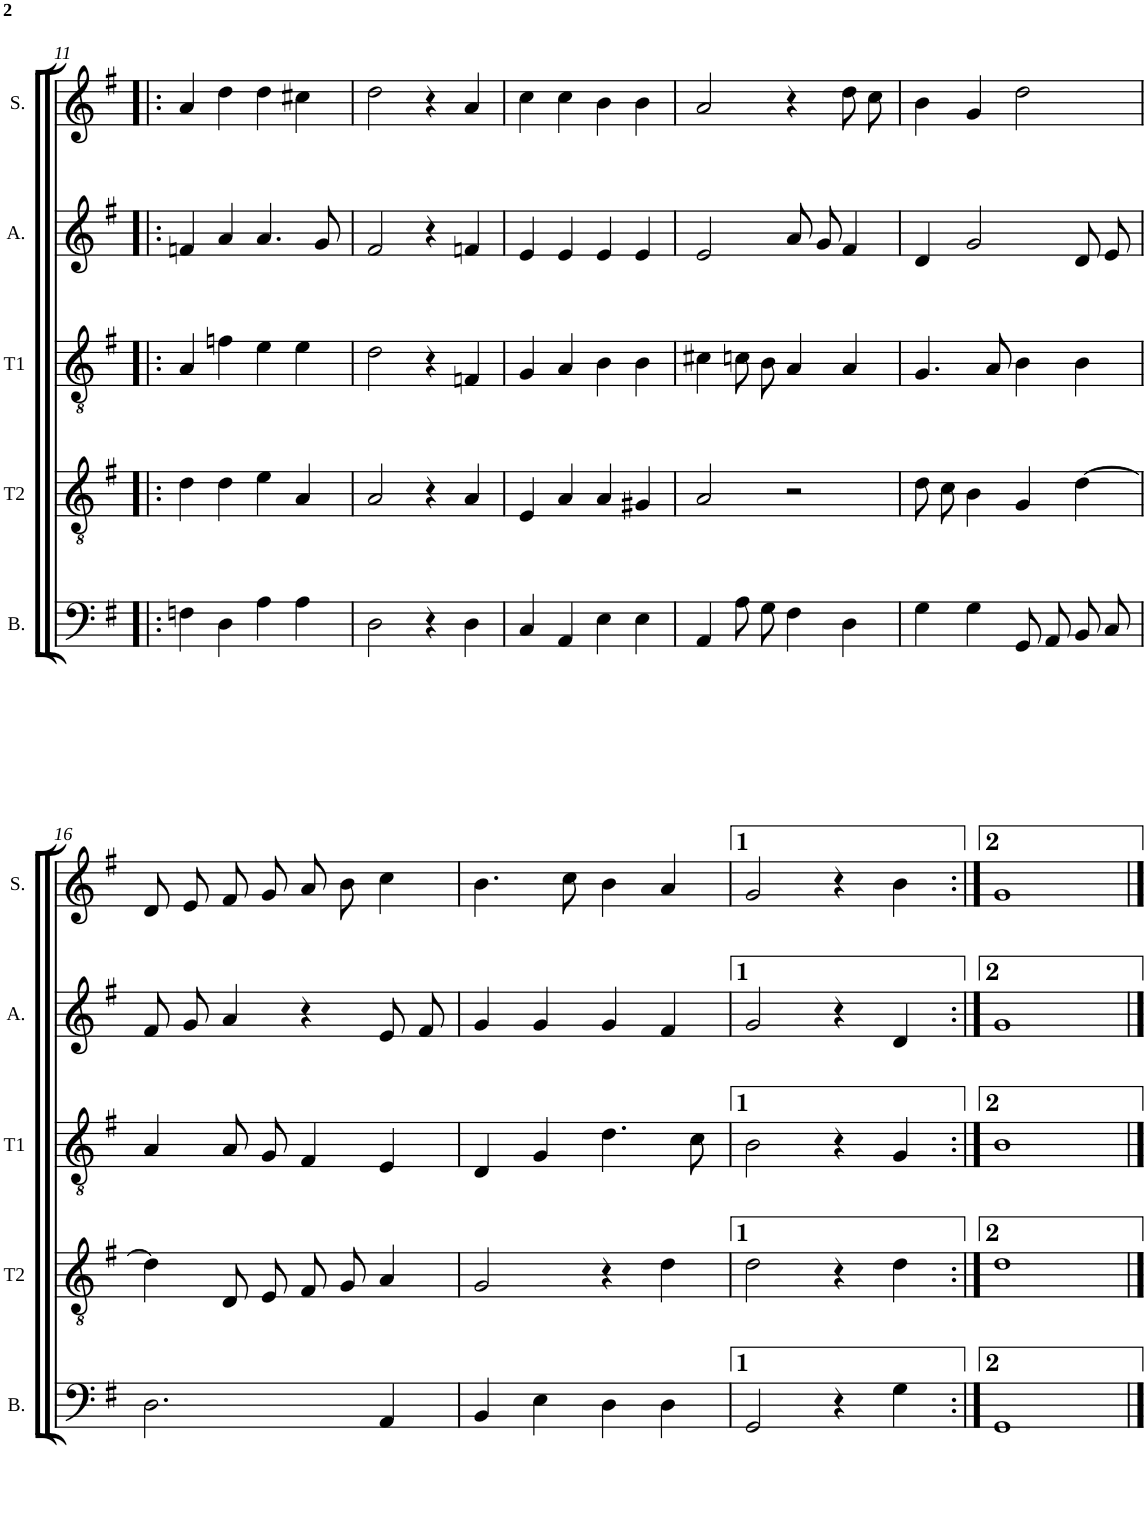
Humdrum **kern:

**kern	**kern	**kern	**kern	**kern
*part5	*part4	*part3	*part2	*part1
*staff5	*staff4	*staff3	*staff2	*staff1
*I"Bass	*I"Tenor 2	*I"Tenor 1	*I"Alto	*I"Soprano
*I'B.	*I'T2	*I'T1	*I'A.	*I'S.
!!LO:PB:g=z
*clefF4	*clefGv2	*clefGv2	*clefG2	*clefG2
*k[f#]	*k[f#]	*k[f#]	*k[f#]	*k[f#]
*G:	*G:	*G:	*G:	*G:
*M2/2	*M2/2	*M2/2	*M2/2	*M2/2
*met(c|)	*met(c|)	*met(c|)	*met(c|)	*met(c|)
=11!|:	=11!|:	=11!|:	=11!|:	=11!|:
4Fn\	4d\	4A/	4fn/	4a/
4D\	4d\	4fn\	4a/	4dd\
4A\	4e\	4e\	4.a/	4dd\
4A\	4A/	4e\	.	4cc#X\
.	.	.	8g/	.
=12	=12	=12	=12	=12
2D\	2A/	2d\	2f#/	2dd\
4r	4r	4r	4r	4r
4D\	4A/	4Fn/	4fn/	4a/
=13	=13	=13	=13	=13
4C/	4E/	4G/	4e/	4cc\
4AA/	4A/	4A/	4e/	4cc\
4E\	4A/	4B\	4e/	4b\
4E\	4G#X/	4B\	4e/	4b\
=14	=14	=14	=14	=14
4AA/	2A/	4c#X\	2e/	2a/
8A\L	.	8cn\L	.	.
8G\J	.	8B\J	.	.
4F#\	2r	4A/	8a/L	4r
.	.	.	8g/J	.
4D\	.	4A/	4f#/	8dd\L
.	.	.	.	8cc\J
=15	=15	=15	=15	=15
4G\	8d\L	4.G/	4d/	4b\
.	8c\J	.	.	.
4G\	4B\	.	2g/	4g/
.	.	8A/	.	.
8GG/L	4G/	4B\	.	2dd\
8AA/	.	.	.	.
8BB/	[4d\	4B\	8d/L	.
8C/J	.	.	8e/J	.
!!LO:LB:g=z
=16	=16	=16	=16	=16
2.D\	4d\]	4A/	8f#/L	8d/L
.	.	.	8g/J	8e/
.	8D/L	8A/L	4a/	8f#/
.	8E/J	8G/J	.	8g/J
.	8F#/L	4F#/	4r	8a/L
.	8G/J	.	.	8b/J
4AA/	4A/	4E/	8e/L	4cc\
.	.	.	8f#/J	.
=17	=17	=17	=17	=17
4BB/	2G/	4D/	4g/	4.b\
4E\	.	4G/	4g/	.
.	.	.	.	8cc\
4D\	4r	4.d\	4g/	4b\
4D\	4d\	.	4f#/	4a/
.	.	8c\	.	.
=18	=18	=18	=18	=18
2GG/	2d\	2B\	2g/	2g/
4r	4r	4r	4r	4r
4G\	4d\	4G/	4d/	4b\
=19:|!	=19:|!	=19:|!	=19:|!	=19:|!
1GG	1d	1B	1g	1g
==	==	==	==	==
*-	*-	*-	*-	*-
